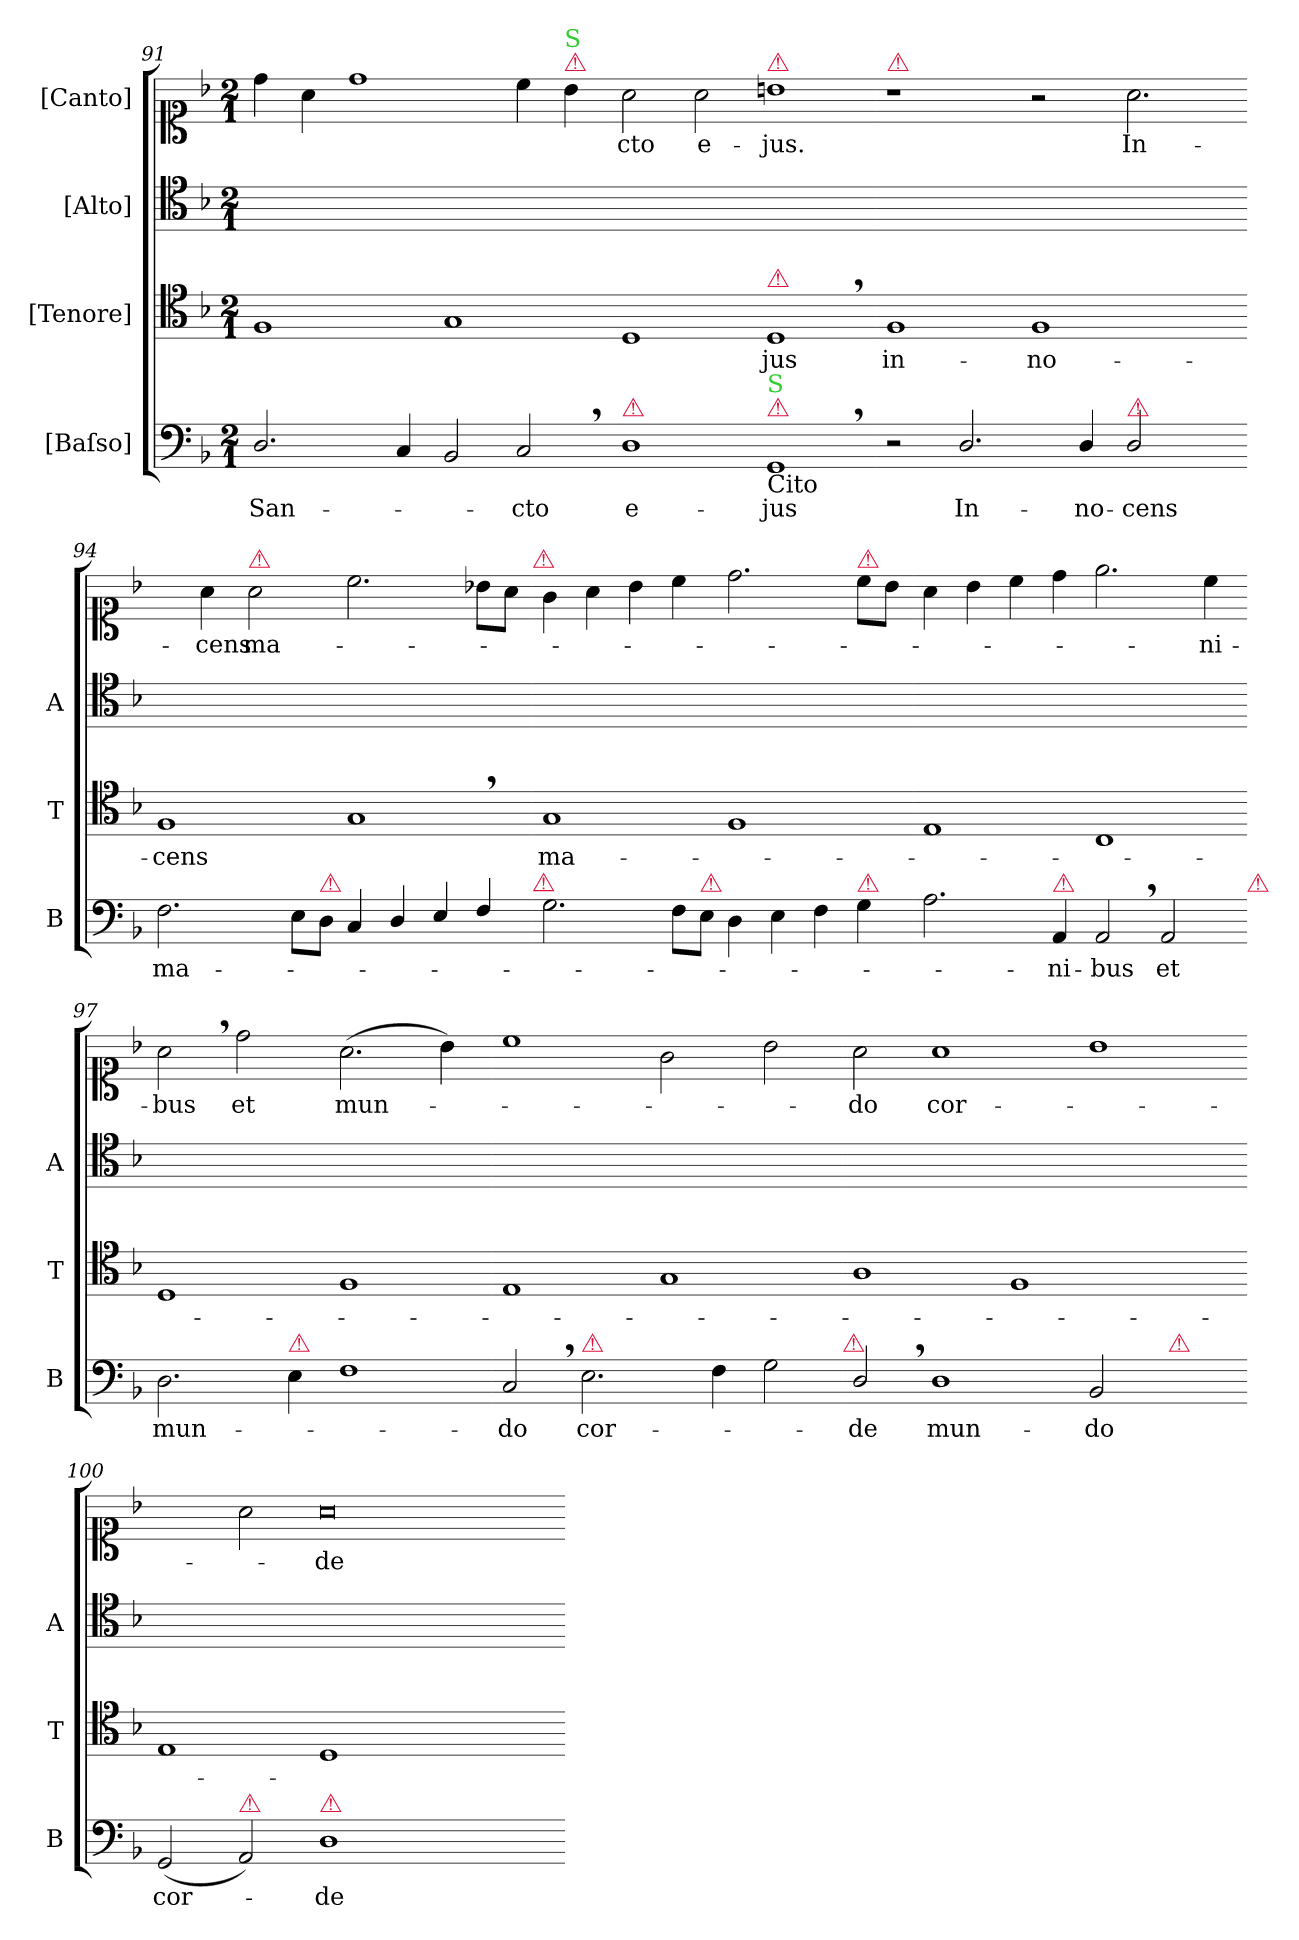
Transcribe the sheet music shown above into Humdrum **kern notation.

**kern	**text	**kern	**text	**kern	**kern	**text
*part4	*part4	*part3	*part3	*part2	*part1	*part1
*staff4	*staff4	*staff3	*staff3	*staff2	*staff1	*staff1
*I"[Baſso]	*	*I"[Tenore]	*	*I"[Alto]	*I"[Canto]	*
*I'B	*	*I'T	*	*I'A	*	*
*clefF4	*	*clefC4	*	*clefC4	*clefC1	*
*k[b-]	*	*k[b-]	*	*k[b-]	*k[b-]	*
*F:	*	*F:	*	*F:	*F:	*
*M2/1	*	*M2/1	*	*M2/1	*M2/1	*
=91	=91	=91	=91	=91	=91	=91
2.D/	San-	1F/	.	0ryy	4dd\	.
.	.	.	.	.	4a\	.
.	.	.	.	.	1dd\	.
4C/	.	.	.	.	.	.
2BB-/	.	1G/	.	.	.	.
2C,/	-cto	.	.	.	4cc\	.
!	!	!	!	!	!LO:TX:a:color=crimson:t=⚠	!
!	!	!	!	!	!LO:TX:a:color=limegreen:t=S	!
.	.	.	.	.	4b-\	.
=92-	=92-	=92-	=92-	=92-	=92-	=92-
!LO:TX:a:color=crimson:t=⚠	!	!	!	!	!	!
1D\	e-	1D/	.	0ryy	2a\	-cto
.	.	.	.	.	2a\	e-
!	!	!	!	!	!LO:TX:a:color=crimson:t=⚠	!
!	!	!LO:TX:a:color=crimson:t=⚠	!	!	!	!
!LO:TX:a:color=crimson:t=⚠	!	!	!	!	!	!
!LO:TX:b:t=Cito	!	!	!	!	!	!
!LO:TX:a:color=limegreen:t=S	!	!	!	!	!	!
1GG,/	-jus	1D,/	-jus	.	1bn\	-jus.
=93-	=93-	=93-	=93-	=93-	=93-	=93-
!	!	!	!	!	!LO:TX:a:color=crimson:t=⚠	!
2r	.	1F/	in-	0ryy	1r	.
2.D/	In-	.	.	.	.	.
.	.	1F/	-no-	.	2r	.
4D/	-no-	.	.	.	.	.
!LO:TX:a:color=crimson:t=⚠	!	!	!	!	!	!
2D/	-cens	.	.	.	2.a\	In-
4ryy	.	4ryy	.	4ryy	.	.
=94-	=94-	=94-	=94-	=94-	=94-	=94-
2.F\	ma-	1F/	-cens	0ryy	4ryy	.
.	.	.	.	.	4a\	-cens
!	!	!	!	!	!LO:TX:a:color=crimson:t=⚠	!
.	.	.	.	.	2a\	ma-
8E\L	.	.	.	.	.	.
!LO:TX:a:color=crimson:t=⚠	!	!	!	!	!	!
8D\J	.	.	.	.	.	.
4C/	.	1G,/	.	.	2.cc\	.
4D/	.	.	.	.	.	.
4E/	.	.	.	.	.	.
4F/	.	.	.	.	8b-X\L	.
.	.	.	.	.	8a\J	.
!	!	!	!	!	!LO:TX:a:color=crimson:t=⚠	!
!LO:TX:a:color=crimson:t=⚠	!	!	!	!	!	!
=95-	=95-	=95-	=95-	=95-	=95-	=95-
2.G\	.	1G/	ma-	0ryy	4g\	.
.	.	.	.	.	4a\	.
.	.	.	.	.	4b-\	.
8F\L	.	.	.	.	4cc\	.
!LO:TX:a:color=crimson:t=⚠	!	!	!	!	!	!
8E\J	.	.	.	.	.	.
4D\	.	1F/	.	.	2.dd\	.
4E\	.	.	.	.	.	.
4F\	.	.	.	.	.	.
!	!	!	!	!	!LO:TX:a:color=crimson:t=⚠	!
!LO:TX:a:color=crimson:t=⚠	!	!	!	!	!	!
4G\	.	.	.	.	8cc\L	.
.	.	.	.	.	8b-\J	.
=96-	=96-	=96-	=96-	=96-	=96-	=96-
2.A\	.	1E/	.	0ryy	4a\	.
.	.	.	.	.	4b-\	.
.	.	.	.	.	4cc\	.
!LO:TX:a:color=crimson:t=⚠	!	!	!	!	!	!
4AA/	-ni-	.	.	.	4dd\	.
2AA,/	-bus	1C/	.	.	2.ee\	.
2AA/	et	.	.	.	.	.
.	.	.	.	.	4cc\	-ni-
!LO:TX:a:color=crimson:t=⚠	!	!	!	!	!	!
=97-	=97-	=97-	=97-	=97-	=97-	=97-
2.D\	mun-	1D/	.	0ryy	2a,\	-bus
.	.	.	.	.	2dd\	et
!LO:TX:a:color=crimson:t=⚠	!	!	!	!	!	!
4E\	.	.	.	.	.	.
1F\	.	1F/	.	.	(2.a\	mun-
.	.	.	.	.	4b-\)	.
=98-	=98-	=98-	=98-	=98-	=98-	=98-
2C,/	-do	1E/	.	0ryy	1cc\	.
!LO:TX:a:color=crimson:t=⚠	!	!	!	!	!	!
2.E\	cor-	.	.	.	.	.
.	.	1G/	.	.	2g\	.
4F\	.	.	.	.	.	.
2G\	.	.	.	.	2b-\	.
!LO:TX:a:color=crimson:t=⚠	!	!	!	!	!	!
=99-	=99-	=99-	=99-	=99-	=99-	=99-
2D,/	-de	1A\	.	0ryy	2a\	-do
1D\	mun-	.	.	.	1a\	cor-
.	.	1F/	.	.	.	.
2BB-/	-do	.	.	.	1b-\	.
!LO:TX:a:color=crimson:t=⚠	!	!	!	!	!	!
2ryy	.	2ryy	.	2ryy	.	.
=100-	=100-	=100-	=100-	=100-	=100-	=100-
(2GG/	cor-	1E/	.	0ryy	2ryy	.
!LO:TX:a:color=crimson:t=⚠	!	!	!	!	!	!
2AA/)	.	.	.	.	2a\	.
!LO:TX:a:color=crimson:t=⚠	!	!	!	!	!	!
1D\	-de	1D/	.	.	0a\	-de
1ryy	.	1ryy	.	1ryy	.	.
=-	=-	=-	=-	=-	=-	=-
*-	*-	*-	*-	*-	*-	*-
